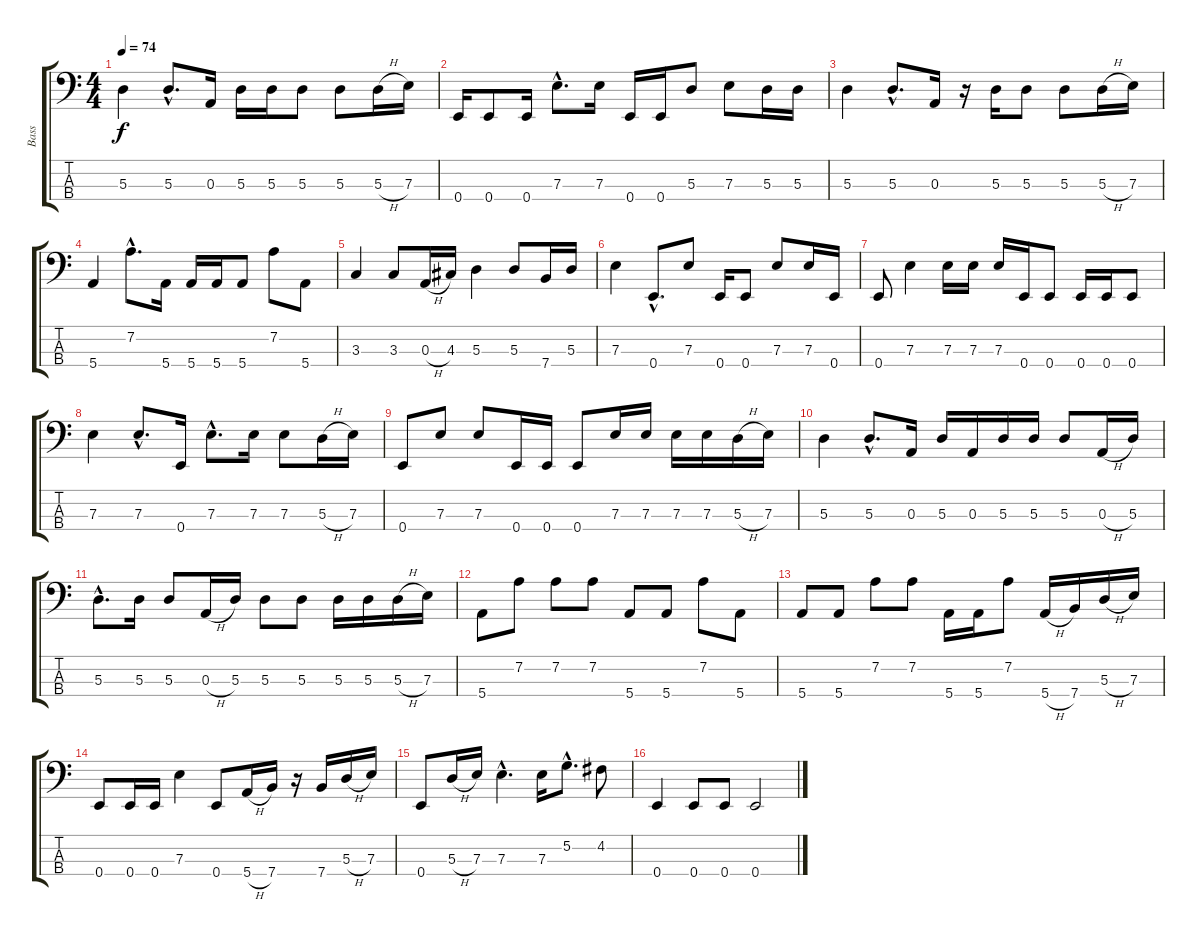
\track ("Bass" "Bass") {instrument electricbasspick}
\staff {score tabs}
\tuning (G2 D2 A1 E1) {hide}
\ts (4 4)
\tempo 74
\clef f4
\ks c
5.3.4{dy f} 5.3{hac}.8{d} 0.3.16 5.3.16 5.3.16 5.3.8 5.3.8 5.3{h}.16 7.3.16 |
0.4.16 0.4.8 0.4.16 7.3{hac}.8{d} 7.3.16 0.4.16 0.4.16 5.3.8 7.3.8 5.3.16 5.3.16 |
5.3.4 5.3{hac}.8{d} 0.3.16 r.16 5.3.16 5.3.8 5.3.8 5.3{h}.16 7.3.16 |
5.4.4 7.2{hac}.8{d} 5.4.16 5.4.16 5.4.16 5.4.8 7.2.8 5.4.8 |
3.3.4 3.3.8 0.3{h}.16 4.3.16 5.3.4 5.3.8 7.4.16 5.3.16 |
7.3.4 0.4{hac}.8{d} 7.3.8 0.4.16 0.4.8 7.3.8 7.3.16 0.4.16 |
0.4.8 7.3.4 7.3.16 7.3.16 7.3.16 0.4.16 0.4.8 0.4.16 0.4.16 0.4.8 |
7.3.4 7.3{hac}.8{d} 0.4.16 7.3{hac}.8{d} 7.3.16 7.3.8 5.3{h}.16 7.3.16 |
0.4.8 7.3.8 7.3.8 0.4.16 0.4.16 0.4.8 7.3.16 7.3.16 7.3.16 7.3.16 5.3{h}.16 7.3.16 |
5.3.4 5.3{hac}.8{d} 0.3.16 5.3.16 0.3.16 5.3.16 5.3.16 5.3.8 0.3{h}.16 5.3.16 |
5.3{hac}.8{d} 5.3.16 5.3.8 0.3{h}.16 5.3.16 5.3.8 5.3.8 5.3.16 5.3.16 5.3{h}.16 7.3.16 |
5.4.8 7.2.8 7.2.8 7.2.8 5.4.8 5.4.8 7.2.8 5.4.8 |
5.4.8 5.4.8 7.2.8 7.2.8 5.4.16 5.4.16 7.2.8 5.4{h}.16 7.4.16 5.3{h}.16 7.3.16 |
0.4.8 0.4.16 0.4.16 7.3.4 0.4.8 5.4{h}.16 7.4.16 r.16 7.4.16 5.3{h}.16 7.3.16 |
0.4.8 5.3{h}.16 7.3.16 7.3{hac}.4{d} 7.3.16 5.2{hac}.8{d} 4.2.8 |
0.4.4 0.4.8 0.4.8 0.4.2
